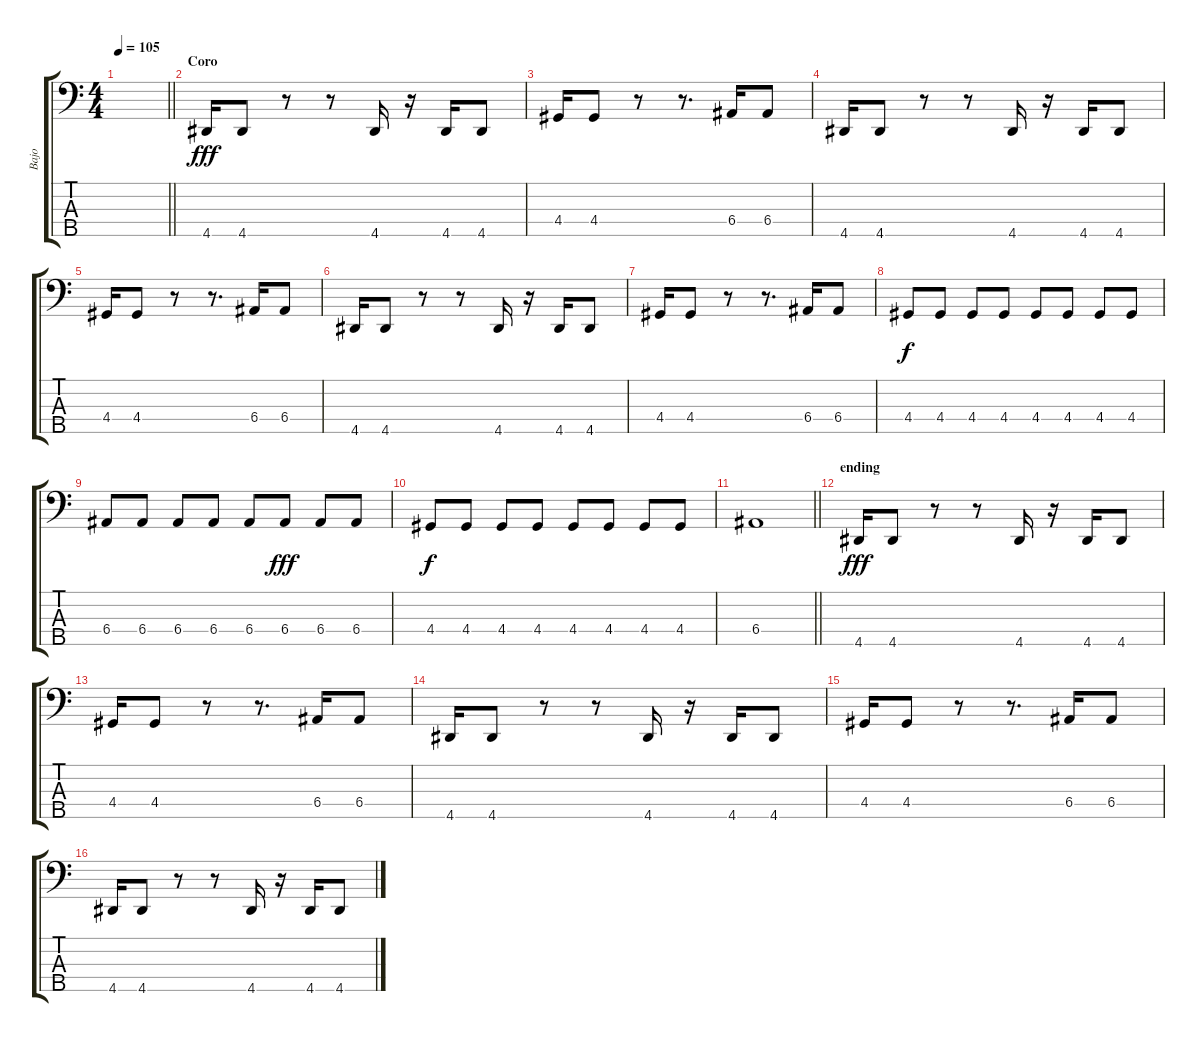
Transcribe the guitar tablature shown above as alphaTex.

\track ("Bajo" "Bajo") {instrument electricbassfinger}
\staff {score tabs}
\tuning (G2 D2 A1 E1 B0) {hide}
\ts (4 4)
\tempo 105
\clef f4
\barLineRight lightlight
\ks c
|
\section ("" "Coro")
4.5.16{dy fff} 4.5.8 r.8 r.8 4.5.16 r.16 4.5.16 4.5.8 |
4.4.16 4.4.8 r.8 r.8{d} 6.4.16 6.4.8 |
4.5.16 4.5.8 r.8 r.8 4.5.16 r.16 4.5.16 4.5.8 |
4.4.16 4.4.8 r.8 r.8{d} 6.4.16 6.4.8 |
4.5.16 4.5.8 r.8 r.8 4.5.16 r.16 4.5.16 4.5.8 |
4.4.16 4.4.8 r.8 r.8{d} 6.4.16 6.4.8 |
4.4.8{dy f} 4.4.8 4.4.8 4.4.8 4.4.8 4.4.8 4.4.8 4.4.8 |
6.4.8 6.4.8 6.4.8 6.4.8 6.4.8 6.4.8{dy fff} 6.4.8 6.4.8 |
4.4.8{dy f} 4.4.8 4.4.8 4.4.8 4.4.8 4.4.8 4.4.8 4.4.8 |
\barLineRight lightlight
6.4.1 |
\section ("" "ending")
4.5.16{dy fff} 4.5.8 r.8 r.8 4.5.16 r.16 4.5.16 4.5.8 |
4.4.16 4.4.8 r.8 r.8{d} 6.4.16 6.4.8 |
4.5.16 4.5.8 r.8 r.8 4.5.16 r.16 4.5.16 4.5.8 |
4.4.16 4.4.8 r.8 r.8{d} 6.4.16 6.4.8 |
4.5.16 4.5.8 r.8 r.8 4.5.16 r.16 4.5.16 4.5.8
